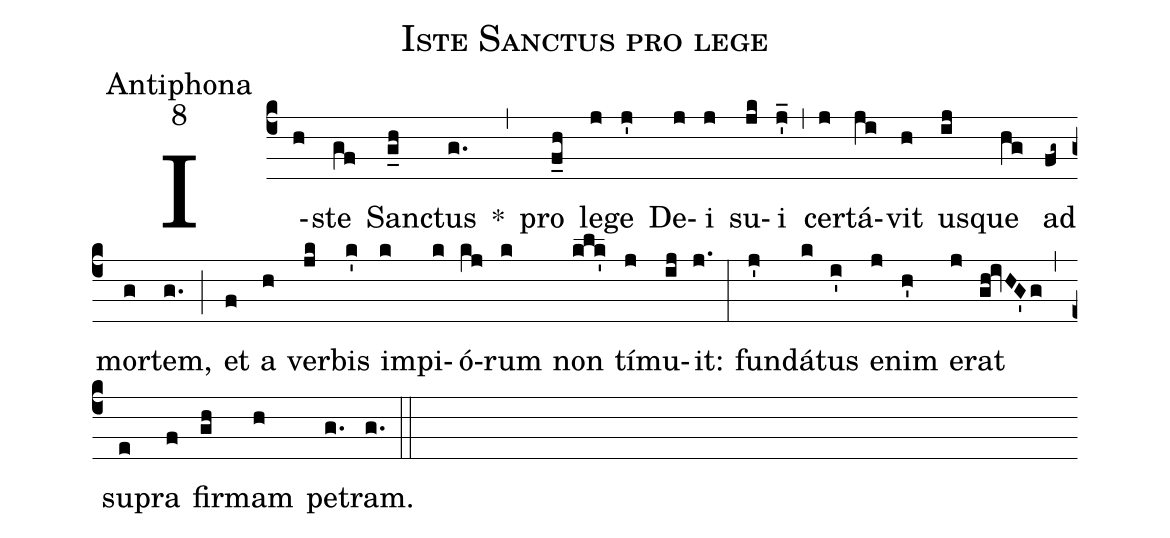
name:Iste Sanctus pro lege;
office-part:Antiphona;
mode:8;
%%
(c4) I(h)ste(gf) San(g_h)ctus(g.) *(,) pro(f_h) le(j)ge(j') De(j)i(j) su(jk)i(j'_) (,) cer(j)tá(ji)vit(h) u(ij)sque(hg) ad(fg~) mor(g)tem,(g.) (;) et(f) a(h) ver(jk)bis(k') im(k)pi(k)ó(kj)rum(k) non(klk') tí(j)mu(ij)it:(j.) (:) fun(j')dá(k)tus(i') e(j)nim(h') e(j)rat(gh!ivHG'g) (,) su(e)pra(f) fir(gh)mam(h) pe(g.)tram.(g.) (::)
